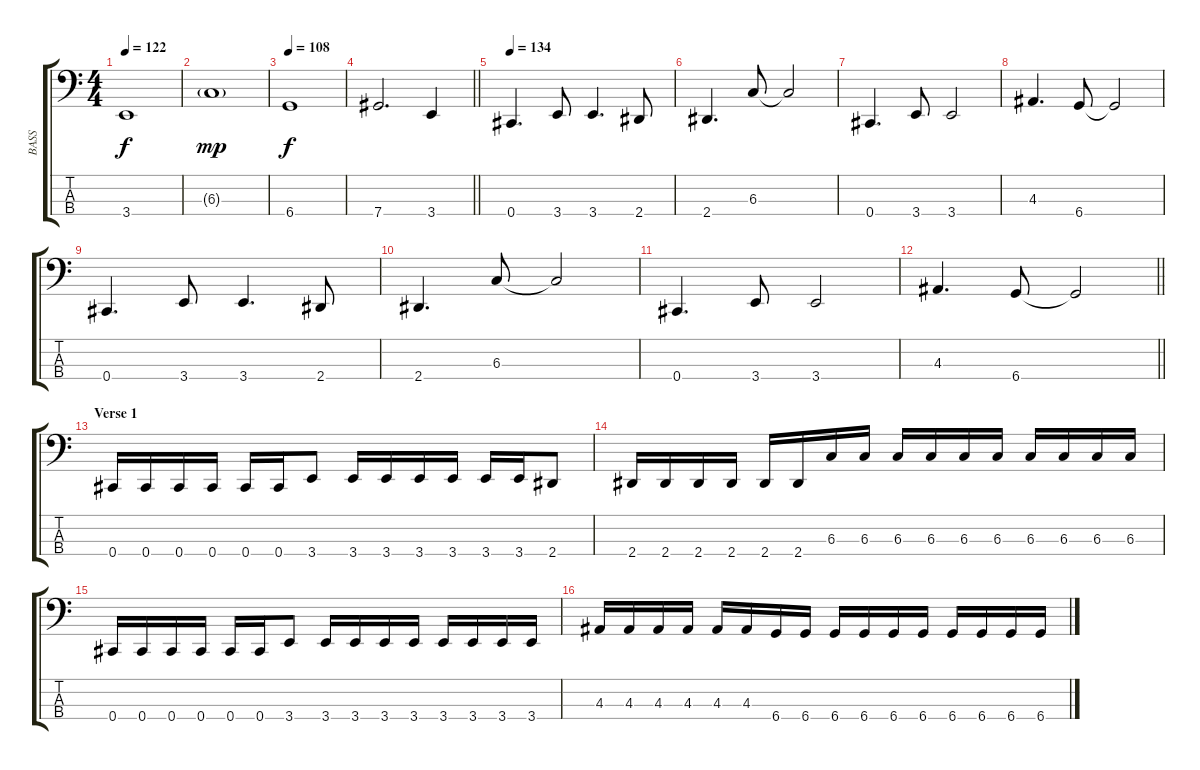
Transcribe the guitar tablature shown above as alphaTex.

\track ("BASS" "BASS") {instrument electricbasspick}
\staff {score tabs}
\tuning (E2 B1 Gb1 Db1) {hide}
\ts (4 4)
\tempo 122
\clef f4
\ks c
3.4.1{dy f} |
6.3{g}.1{dy mp} |
\tempo 108
6.4.1{dy f} |
\barLineRight lightlight
7.4.2{d} 3.4.4 |
\tempo 134
0.4.4{d} 3.4.8 3.4.4{d} 2.4.8 |
2.4.4{d} 6.3.8 6.3{t}.2 |
0.4.4{d} 3.4.8 3.4.2 |
4.3.4{d} 6.4.8 6.4{t}.2 |
0.4.4{d} 3.4.8 3.4.4{d} 2.4.8 |
2.4.4{d} 6.3.8 6.3{t}.2 |
0.4.4{d} 3.4.8 3.4.2 |
\barLineRight lightlight
4.3.4{d} 6.4.8 6.4{t}.2 |
\section ("" "Verse 1")
0.4.16 0.4.16 0.4.16 0.4.16 0.4.16 0.4.16 3.4.8 3.4.16 3.4.16 3.4.16 3.4.16 3.4.16 3.4.16 2.4.8 |
2.4.16 2.4.16 2.4.16 2.4.16 2.4.16 2.4.16 6.3.16 6.3.16 6.3.16 6.3.16 6.3.16 6.3.16 6.3.16 6.3.16 6.3.16 6.3.16 |
0.4.16 0.4.16 0.4.16 0.4.16 0.4.16 0.4.16 3.4.8 3.4.16 3.4.16 3.4.16 3.4.16 3.4.16 3.4.16 3.4.16 3.4.16 |
4.3.16 4.3.16 4.3.16 4.3.16 4.3.16 4.3.16 6.4.16 6.4.16 6.4.16 6.4.16 6.4.16 6.4.16 6.4.16 6.4.16 6.4.16 6.4.16
